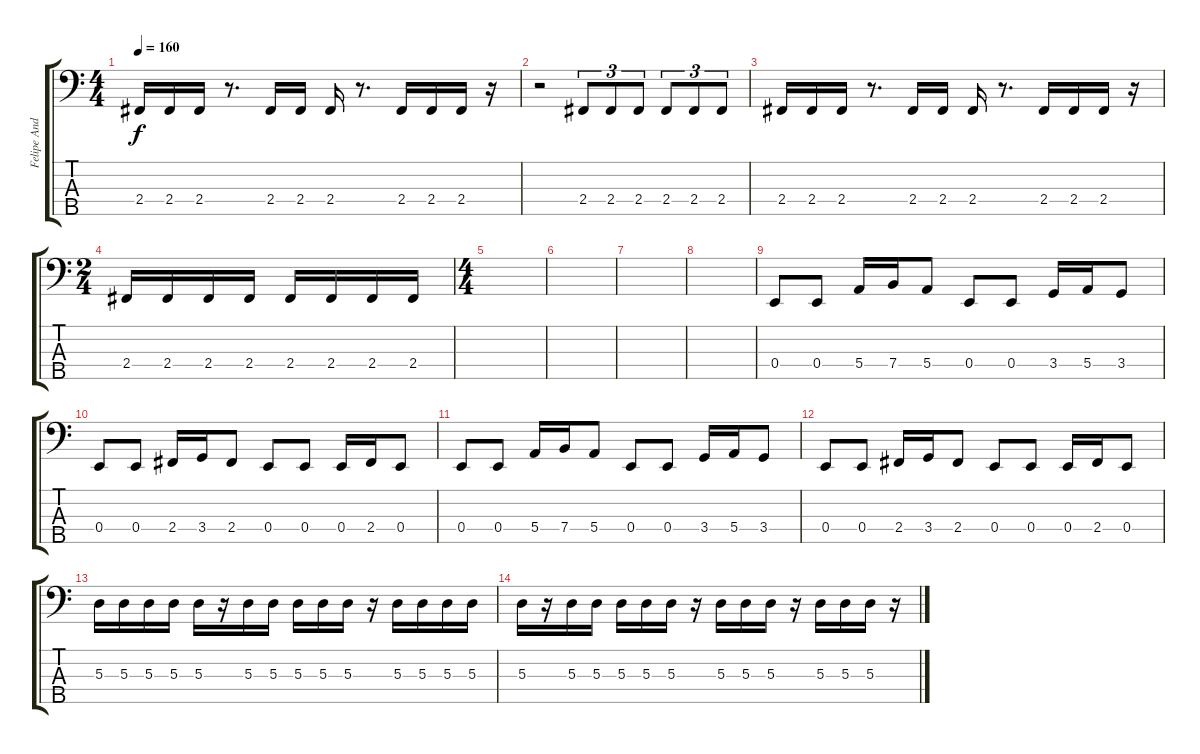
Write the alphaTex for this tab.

\track ("Felipe Andreoli" "Felipe And") {instrument fretlessbass}
\staff {score tabs}
\tuning (G2 D2 A1 E1 B0) {hide}
\ts (4 4)
\tempo 160
\clef f4
\ks c
2.4.16{dy f} 2.4.16 2.4.16 r.8{d} 2.4.16 2.4.16 2.4.16 r.8{d} 2.4.16 2.4.16 2.4.16 r.16 |
r.2 2.4.8{tu (3 2)} 2.4.8{tu (3 2)} 2.4.8{tu (3 2)} 2.4.8{tu (3 2)} 2.4.8{tu (3 2)} 2.4.8{tu (3 2)} |
2.4.16 2.4.16 2.4.16 r.8{d} 2.4.16 2.4.16 2.4.16 r.8{d} 2.4.16 2.4.16 2.4.16 r.16 |
\ts (2 4)
2.4.16 2.4.16 2.4.16 2.4.16 2.4.16 2.4.16 2.4.16 2.4.16 |
\ts (4 4)
|
|
|
|
0.4.8 0.4.8 5.4.16 7.4.16 5.4.8 0.4.8 0.4.8 3.4.16 5.4.16 3.4.8 |
0.4.8 0.4.8 2.4.16 3.4.16 2.4.8 0.4.8 0.4.8 0.4.16 2.4.16 0.4.8 |
0.4.8 0.4.8 5.4.16 7.4.16 5.4.8 0.4.8 0.4.8 3.4.16 5.4.16 3.4.8 |
0.4.8 0.4.8 2.4.16 3.4.16 2.4.8 0.4.8 0.4.8 0.4.16 2.4.16 0.4.8 |
5.3.16 5.3.16 5.3.16 5.3.16 5.3.16 r.16 5.3.16 5.3.16 5.3.16 5.3.16 5.3.16 r.16 5.3.16 5.3.16 5.3.16 5.3.16 |
5.3.16 r.16 5.3.16 5.3.16 5.3.16 5.3.16 5.3.16 r.16 5.3.16 5.3.16 5.3.16 r.16 5.3.16 5.3.16 5.3.16 r.16
